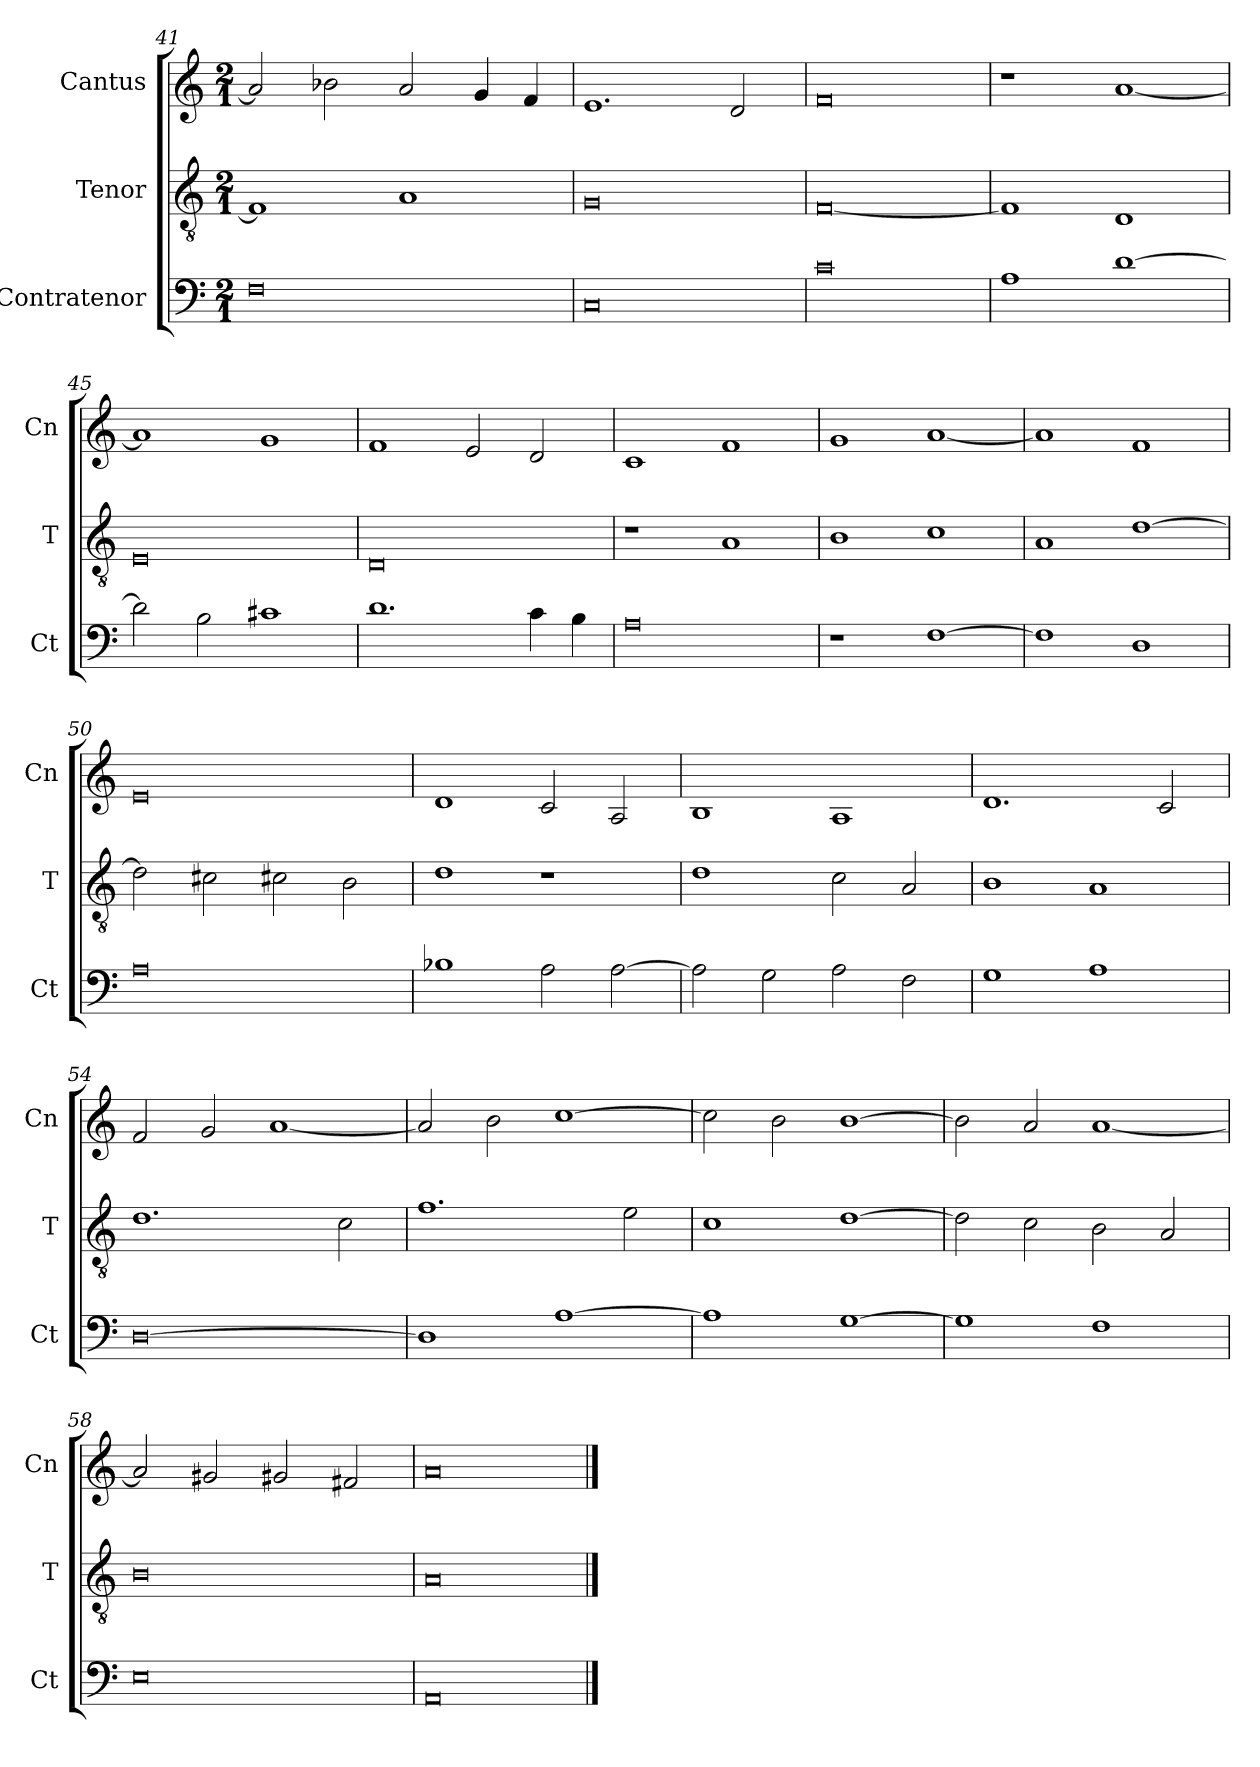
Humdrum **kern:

**kern	**kern	**kern
*part3	*part2	*part1
*staff3	*staff2	*staff1
*I"Contratenor	*I"Tenor	*I"Cantus
*I'Ct	*I'T	*I'Cn
*clefF4	*clefGv2	*clefG2
*k[]	*k[]	*k[]
*M2/1	*M2/1	*M2/1
=41	=41	=41
0F	1F]	2a]
.	.	2b-X
.	1A	2a
.	.	4g
.	.	4f
=42	=42	=42
0C	0G	1.e
.	.	2d
=43	=43	=43
0c	[0F	0f
=44	=44	=44
1A	1F]	1r
[1d	1D	[1a
=45	=45	=45
2d]	0E	1a]
2B	.	.
1c#X	.	1g
=46	=46	=46
1.d	0D	1f
.	.	2e
4c	.	2d
4B	.	.
=47	=47	=47
0A	1r	1c
.	1A	1f
=48	=48	=48
1r	1B	1g
[1F	1c	[1a
=49	=49	=49
1F]	1A	1a]
1D	[1d	1f
=50	=50	=50
0A	2d]	0e
.	2c#X	.
.	2c#X	.
.	2B	.
=51	=51	=51
1B-X	1d	1d
2A	1r	2c
[2A	.	2A
=52	=52	=52
2A]	1d	1B
2G	.	.
2A	2c	1A
2F	2A	.
=53	=53	=53
1G	1B	1.d
1A	1A	.
.	.	2c
=54	=54	=54
[0D	1.d	2f
.	.	2g
.	.	[1a
.	2c	.
=55	=55	=55
1D]	1.f	2a]
.	.	2b
[1A	.	[1cc
.	2e	.
=56	=56	=56
1A]	1c	2cc]
.	.	2b
[1G	[1d	[1b
=57	=57	=57
1G]	2d]	2b]
.	2c	2a
1F	2B	[1a
.	2A	.
=58	=58	=58
0E	0B	2a]
.	.	2g#X
.	.	2g#X
.	.	2f#X
=59	=59	=59
0AA	0A	0a
==	==	==
*-	*-	*-
